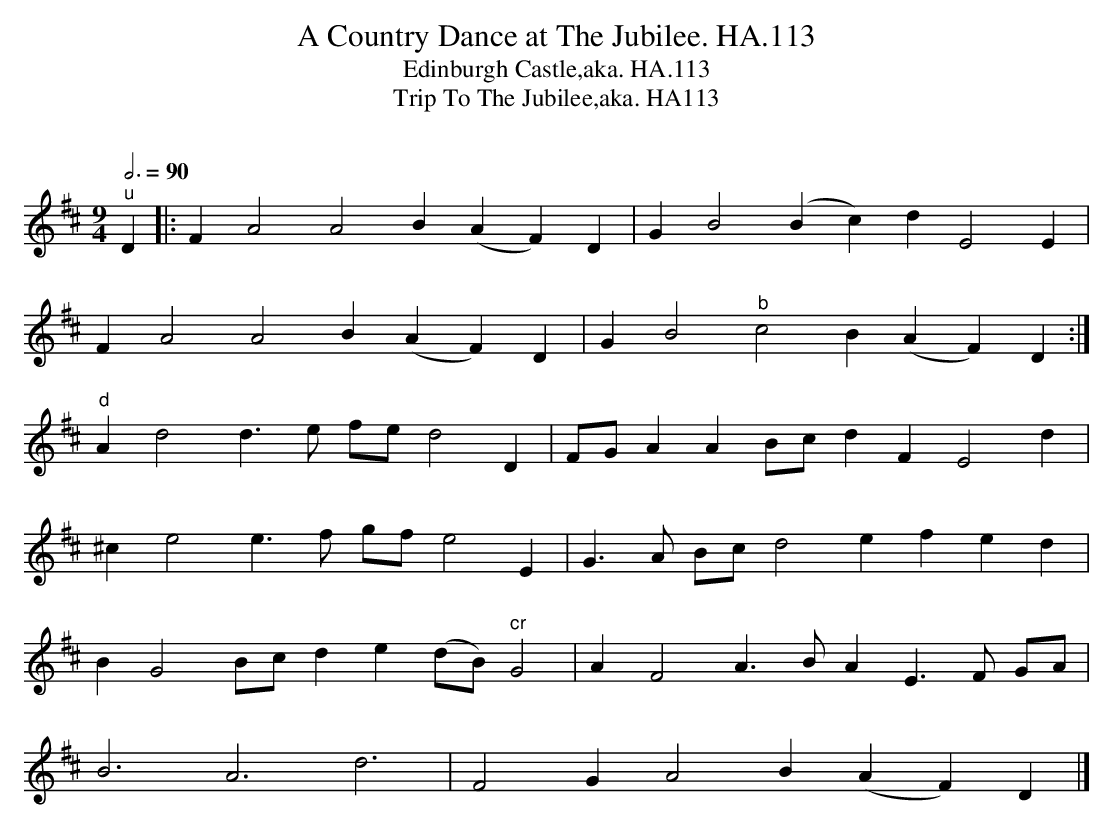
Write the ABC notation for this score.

X:1
T:Country Dance at The Jubilee. HA.113, A
T:Edinburgh Castle,aka. HA.113
T:Trip To The Jubilee,aka. HA113
M:9/4
L:1/4
Q:3/4=90
O:
K:D
"^u"D|:FA2 A2B (AF)D|GB2 (Bc)d E2E|
FA2 A2B (AF)D|GB2"^b"c2B (AF)D:|
"^d"Ad2 d>e f/e/ d2D|F/G/AA B/c/dF E2d|
^ce2 e>f g/f/ e2E|G>A B/c/ d2e fed|
BG2 B/c/de (d/B/)"^cr"G2|AF2 A>BA E>F G/A/|
B3A3d3|F2G A2B (AF)D|]
